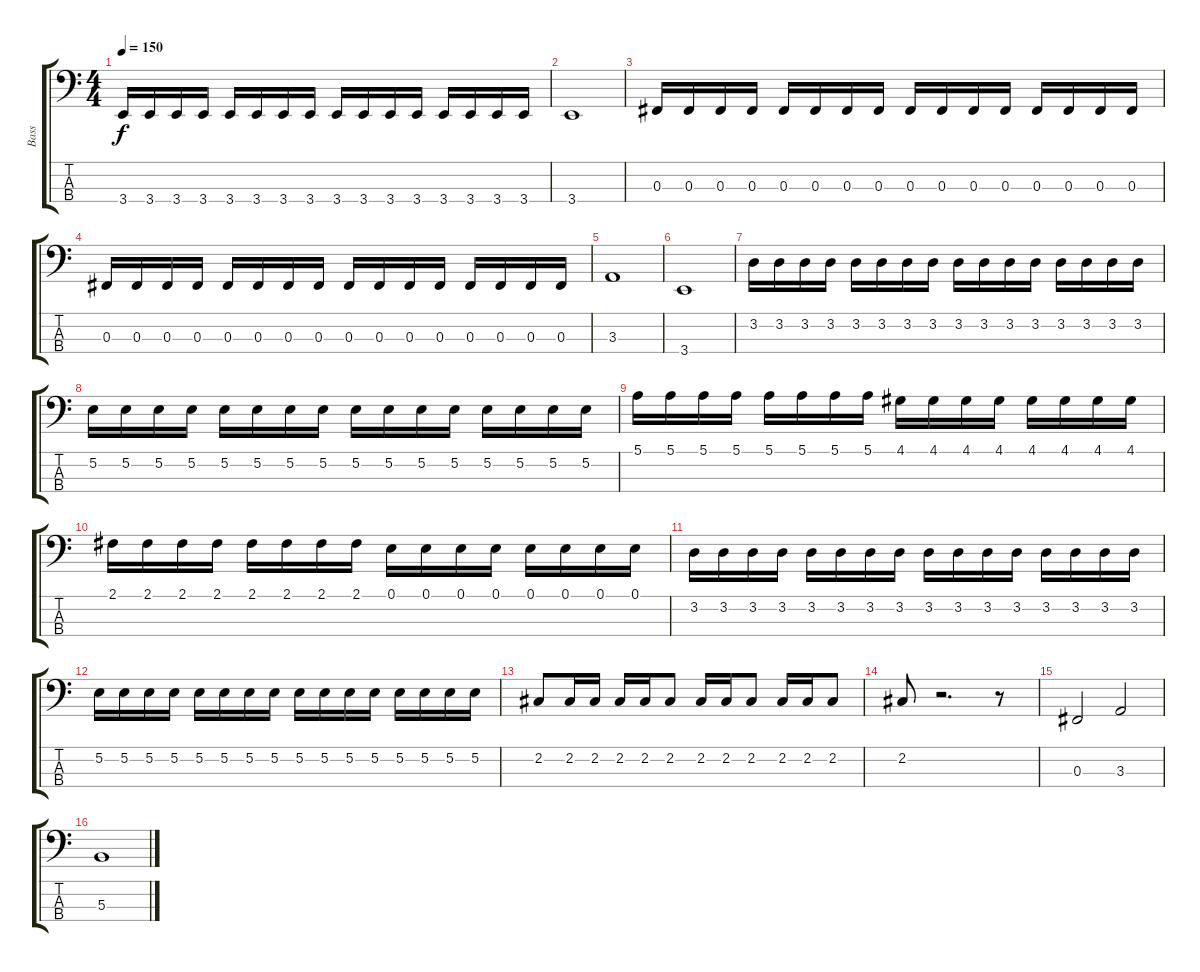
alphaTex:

\track ("Bass" "Bass") {instrument electricbasspick}
\staff {score tabs}
\tuning (E2 B1 Gb1 Db1) {hide}
\ts (4 4)
\tempo 150
\clef f4
\ks c
3.4.16{dy f} 3.4.16 3.4.16 3.4.16 3.4.16 3.4.16 3.4.16 3.4.16 3.4.16 3.4.16 3.4.16 3.4.16 3.4.16 3.4.16 3.4.16 3.4.16 |
3.4.1 |
0.3.16 0.3.16 0.3.16 0.3.16 0.3.16 0.3.16 0.3.16 0.3.16 0.3.16 0.3.16 0.3.16 0.3.16 0.3.16 0.3.16 0.3.16 0.3.16 |
0.3.16 0.3.16 0.3.16 0.3.16 0.3.16 0.3.16 0.3.16 0.3.16 0.3.16 0.3.16 0.3.16 0.3.16 0.3.16 0.3.16 0.3.16 0.3.16 |
3.3.1 |
3.4.1 |
3.2.16 3.2.16 3.2.16 3.2.16 3.2.16 3.2.16 3.2.16 3.2.16 3.2.16 3.2.16 3.2.16 3.2.16 3.2.16 3.2.16 3.2.16 3.2.16 |
5.2.16 5.2.16 5.2.16 5.2.16 5.2.16 5.2.16 5.2.16 5.2.16 5.2.16 5.2.16 5.2.16 5.2.16 5.2.16 5.2.16 5.2.16 5.2.16 |
5.1.16 5.1.16 5.1.16 5.1.16 5.1.16 5.1.16 5.1.16 5.1.16 4.1.16 4.1.16 4.1.16 4.1.16 4.1.16 4.1.16 4.1.16 4.1.16 |
2.1.16 2.1.16 2.1.16 2.1.16 2.1.16 2.1.16 2.1.16 2.1.16 0.1.16 0.1.16 0.1.16 0.1.16 0.1.16 0.1.16 0.1.16 0.1.16 |
3.2.16 3.2.16 3.2.16 3.2.16 3.2.16 3.2.16 3.2.16 3.2.16 3.2.16 3.2.16 3.2.16 3.2.16 3.2.16 3.2.16 3.2.16 3.2.16 |
5.2.16 5.2.16 5.2.16 5.2.16 5.2.16 5.2.16 5.2.16 5.2.16 5.2.16 5.2.16 5.2.16 5.2.16 5.2.16 5.2.16 5.2.16 5.2.16 |
2.2.8 2.2.16 2.2.16 2.2.16 2.2.16 2.2.8 2.2.16 2.2.16 2.2.8 2.2.16 2.2.16 2.2.8 |
2.2.8 r.2{d} r.8 |
0.3.2 3.3.2 |
5.3.1
